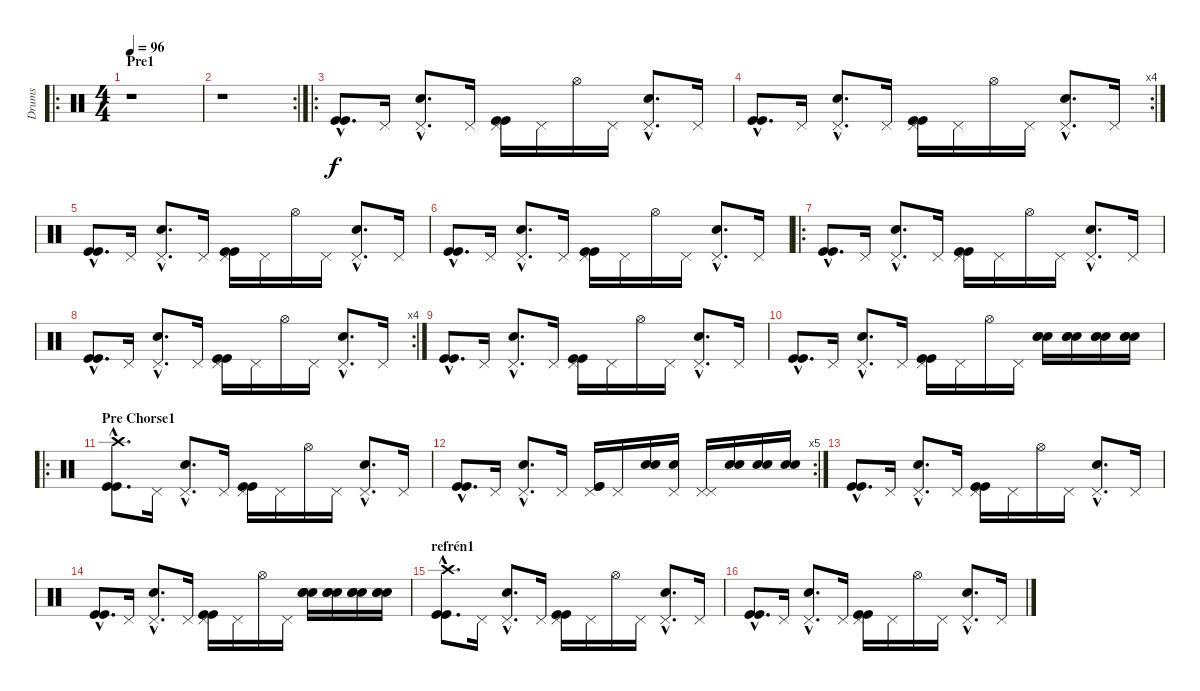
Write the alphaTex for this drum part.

\track ("Drums" "Drums") {instrument percussion}
\staff {score}
\articulation defaults
\ro
\ts (4 4)
\section ("" "Pre1")
\tempo 96
\clef neutral
\ks c
r.1{dy f} |
\rc 2
r.1 |
\ro
("Kick (hit)"{hac} "Kick (hit)"{hac}).8{d} "Pedal Hi-Hat (hit)".16 ("Pedal Hi-Hat (hit)"{hac} "Electric Snare (hit)"{hac}).8{d} "Pedal Hi-Hat (hit)".16 ("Pedal Hi-Hat (hit)" "Kick (hit)" "Kick (hit)").16 "Pedal Hi-Hat (hit)".16 "Hi-Hat (open)".16 "Pedal Hi-Hat (hit)".16 ("Pedal Hi-Hat (hit)"{hac} "Electric Snare (hit)"{hac}).8{d} "Pedal Hi-Hat (hit)".16 |
\rc 4
("Kick (hit)"{hac} "Kick (hit)"{hac}).8{d} "Pedal Hi-Hat (hit)".16 ("Pedal Hi-Hat (hit)"{hac} "Electric Snare (hit)"{hac}).8{d} "Pedal Hi-Hat (hit)".16 ("Pedal Hi-Hat (hit)" "Kick (hit)" "Kick (hit)").16 "Pedal Hi-Hat (hit)".16 "Hi-Hat (open)".16 "Pedal Hi-Hat (hit)".16 ("Pedal Hi-Hat (hit)"{hac} "Electric Snare (hit)"{hac}).8{d} "Pedal Hi-Hat (hit)".16 |
("Kick (hit)"{hac} "Kick (hit)"{hac}).8{d} "Pedal Hi-Hat (hit)".16 ("Pedal Hi-Hat (hit)"{hac} "Electric Snare (hit)"{hac}).8{d} "Pedal Hi-Hat (hit)".16 ("Pedal Hi-Hat (hit)" "Kick (hit)" "Kick (hit)").16 "Pedal Hi-Hat (hit)".16 "Hi-Hat (open)".16 "Pedal Hi-Hat (hit)".16 ("Pedal Hi-Hat (hit)"{hac} "Electric Snare (hit)"{hac}).8{d} "Pedal Hi-Hat (hit)".16 |
("Kick (hit)"{hac} "Kick (hit)"{hac}).8{d} "Pedal Hi-Hat (hit)".16 ("Pedal Hi-Hat (hit)"{hac} "Electric Snare (hit)"{hac}).8{d} "Pedal Hi-Hat (hit)".16 ("Pedal Hi-Hat (hit)" "Kick (hit)" "Kick (hit)").16 "Pedal Hi-Hat (hit)".16 "Hi-Hat (open)".16 "Pedal Hi-Hat (hit)".16 ("Pedal Hi-Hat (hit)"{hac} "Electric Snare (hit)"{hac}).8{d} "Pedal Hi-Hat (hit)".16 |
\ro
("Kick (hit)"{hac} "Kick (hit)"{hac}).8{d} "Pedal Hi-Hat (hit)".16 ("Pedal Hi-Hat (hit)"{hac} "Electric Snare (hit)"{hac}).8{d} "Pedal Hi-Hat (hit)".16 ("Pedal Hi-Hat (hit)" "Kick (hit)" "Kick (hit)").16 "Pedal Hi-Hat (hit)".16 "Hi-Hat (open)".16 "Pedal Hi-Hat (hit)".16 ("Pedal Hi-Hat (hit)"{hac} "Electric Snare (hit)"{hac}).8{d} "Pedal Hi-Hat (hit)".16 |
\rc 4
("Kick (hit)"{hac} "Kick (hit)"{hac}).8{d} "Pedal Hi-Hat (hit)".16 ("Pedal Hi-Hat (hit)"{hac} "Electric Snare (hit)"{hac}).8{d} "Pedal Hi-Hat (hit)".16 ("Pedal Hi-Hat (hit)" "Kick (hit)" "Kick (hit)").16 "Pedal Hi-Hat (hit)".16 "Hi-Hat (open)".16 "Pedal Hi-Hat (hit)".16 ("Pedal Hi-Hat (hit)"{hac} "Electric Snare (hit)"{hac}).8{d} "Pedal Hi-Hat (hit)".16 |
("Kick (hit)"{hac} "Kick (hit)"{hac}).8{d} "Pedal Hi-Hat (hit)".16 ("Pedal Hi-Hat (hit)"{hac} "Electric Snare (hit)"{hac}).8{d} "Pedal Hi-Hat (hit)".16 ("Pedal Hi-Hat (hit)" "Kick (hit)" "Kick (hit)").16 "Pedal Hi-Hat (hit)".16 "Hi-Hat (open)".16 "Pedal Hi-Hat (hit)".16 ("Pedal Hi-Hat (hit)"{hac} "Electric Snare (hit)"{hac}).8{d} "Pedal Hi-Hat (hit)".16 |
("Kick (hit)"{hac} "Kick (hit)"{hac}).8{d} "Pedal Hi-Hat (hit)".16 ("Pedal Hi-Hat (hit)"{hac} "Electric Snare (hit)"{hac}).8{d} "Pedal Hi-Hat (hit)".16 ("Pedal Hi-Hat (hit)" "Kick (hit)" "Kick (hit)").16 "Pedal Hi-Hat (hit)".16 "Hi-Hat (open)".16 "Pedal Hi-Hat (hit)".16 ("Electric Snare (hit)" "Electric Snare (hit)" "Electric Snare (hit)").16 ("Electric Snare (hit)" "Electric Snare (hit)" "Electric Snare (hit)").16 ("Electric Snare (hit)" "Electric Snare (hit)" "Electric Snare (hit)").16 ("Electric Snare (hit)" "Electric Snare (hit)" "Electric Snare (hit)").16 |
\ro
\section ("" "Pre Chorse1")
("Crash high (hit)"{hac} "Kick (hit)"{hac} "Kick (hit)"{hac}).8{d} "Pedal Hi-Hat (hit)".16 ("Pedal Hi-Hat (hit)"{hac} "Electric Snare (hit)"{hac}).8{d} "Pedal Hi-Hat (hit)".16 ("Pedal Hi-Hat (hit)" "Kick (hit)" "Kick (hit)").16 "Pedal Hi-Hat (hit)".16 "Hi-Hat (open)".16 "Pedal Hi-Hat (hit)".16 ("Pedal Hi-Hat (hit)"{hac} "Electric Snare (hit)"{hac}).8{d} "Pedal Hi-Hat (hit)".16 |
\rc 5
("Kick (hit)"{hac} "Kick (hit)"{hac}).8{d} "Pedal Hi-Hat (hit)".16 ("Pedal Hi-Hat (hit)"{hac} "Electric Snare (hit)"{hac}).8{d} "Pedal Hi-Hat (hit)".16 ("Pedal Hi-Hat (hit)" "Kick (hit)" "Kick (hit)").16 "Pedal Hi-Hat (hit)".16 ("Electric Snare (hit)" "Electric Snare (hit)").16 ("Pedal Hi-Hat (hit)" "Electric Snare (hit)").16 ("Pedal Hi-Hat (hit)" "Pedal Hi-Hat (hit)").16 ("Electric Snare (hit)" "Electric Snare (hit)").16 ("Electric Snare (hit)" "Electric Snare (hit)").16 ("Electric Snare (hit)" "Electric Snare (hit)").16 |
("Kick (hit)"{hac} "Kick (hit)"{hac}).8{d} "Pedal Hi-Hat (hit)".16 ("Pedal Hi-Hat (hit)"{hac} "Electric Snare (hit)"{hac}).8{d} "Pedal Hi-Hat (hit)".16 ("Pedal Hi-Hat (hit)" "Kick (hit)" "Kick (hit)").16 "Pedal Hi-Hat (hit)".16 "Hi-Hat (open)".16 "Pedal Hi-Hat (hit)".16 ("Pedal Hi-Hat (hit)"{hac} "Electric Snare (hit)"{hac}).8{d} "Pedal Hi-Hat (hit)".16 |
("Kick (hit)"{hac} "Kick (hit)"{hac}).8{d} "Pedal Hi-Hat (hit)".16 ("Pedal Hi-Hat (hit)"{hac} "Electric Snare (hit)"{hac}).8{d} "Pedal Hi-Hat (hit)".16 ("Pedal Hi-Hat (hit)" "Kick (hit)" "Kick (hit)").16 "Pedal Hi-Hat (hit)".16 "Hi-Hat (open)".16 "Pedal Hi-Hat (hit)".16 ("Electric Snare (hit)" "Electric Snare (hit)" "Electric Snare (hit)").16 ("Electric Snare (hit)" "Electric Snare (hit)" "Electric Snare (hit)").16 ("Electric Snare (hit)" "Electric Snare (hit)" "Electric Snare (hit)").16 ("Electric Snare (hit)" "Electric Snare (hit)" "Electric Snare (hit)").16 |
\section ("" "refrén1")
("Crash high (hit)"{hac} "Kick (hit)"{hac} "Kick (hit)"{hac}).8{d} "Pedal Hi-Hat (hit)".16 ("Pedal Hi-Hat (hit)"{hac} "Electric Snare (hit)"{hac}).8{d} "Pedal Hi-Hat (hit)".16 ("Pedal Hi-Hat (hit)" "Kick (hit)" "Kick (hit)").16 "Pedal Hi-Hat (hit)".16 "Hi-Hat (open)".16 "Pedal Hi-Hat (hit)".16 ("Pedal Hi-Hat (hit)"{hac} "Electric Snare (hit)"{hac}).8{d} "Pedal Hi-Hat (hit)".16 |
("Kick (hit)"{hac} "Kick (hit)"{hac}).8{d} "Pedal Hi-Hat (hit)".16 ("Pedal Hi-Hat (hit)"{hac} "Electric Snare (hit)"{hac}).8{d} "Pedal Hi-Hat (hit)".16 ("Pedal Hi-Hat (hit)" "Kick (hit)" "Kick (hit)").16 "Pedal Hi-Hat (hit)".16 "Hi-Hat (open)".16 "Pedal Hi-Hat (hit)".16 ("Pedal Hi-Hat (hit)"{hac} "Electric Snare (hit)"{hac}).8{d} "Pedal Hi-Hat (hit)".16
